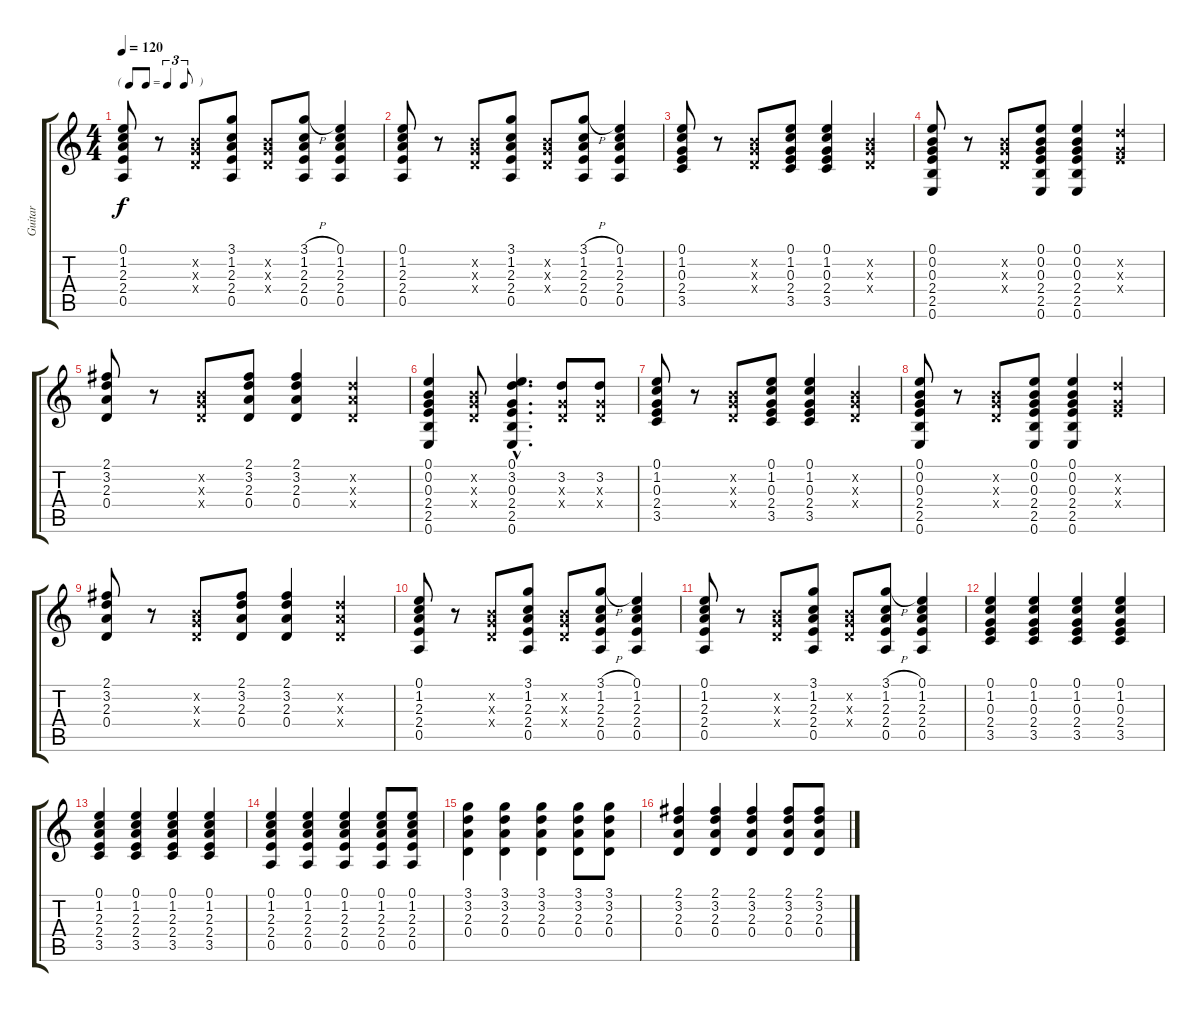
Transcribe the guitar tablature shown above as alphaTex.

\track ("Guitar" "Guitar") {instrument acousticguitarsteel}
\staff {score tabs}
\tuning (E4 B3 G3 D3 A2 E2) {hide}
\ts (4 4)
\tf triplet8th
\tempo 120
\clef g2
\ks c
(0.1 1.2 2.3 2.4 0.5).8{dy f} r.8 (0.2{x} 0.3{x} 0.4{x}).8 (3.1 1.2 2.3 2.4 0.5).8 (0.2{x} 0.3{x} 0.4{x}).8 (3.1{h} 1.2 2.3 2.4 0.5).8 (0.1 1.2 2.3 2.4 0.5).4 |
(0.1 1.2 2.3 2.4 0.5).8 r.8 (0.2{x} 0.3{x} 0.4{x}).8 (3.1 1.2 2.3 2.4 0.5).8 (0.2{x} 0.3{x} 0.4{x}).8 (3.1{h} 1.2 2.3 2.4 0.5).8 (0.1 1.2 2.3 2.4 0.5).4 |
(0.1 1.2 0.3 2.4 3.5).8 r.8 (0.2{x} 0.3{x} 0.4{x}).8 (0.1 1.2 0.3 2.4 3.5).8 (0.1 1.2 0.3 2.4 3.5).4 (0.2{x} 0.3{x} 0.4{x}).4 |
(0.1 0.2 0.3 2.4 2.5 0.6).8 r.8 (0.2{x} 0.3{x} 0.4{x}).8 (0.1 0.2 0.3 2.4 2.5 0.6).8 (0.1 0.2 0.3 2.4 2.5 0.6).4 (3.2{x} 0.3{x} 2.4{x}).4 |
(2.1 3.2 2.3 0.4).8 r.8 (0.2{x} 0.3{x} 0.4{x}).8 (2.1 3.2 2.3 0.4).8 (2.1 3.2 2.3 0.4).4 (3.2{x} 2.3{x} 0.4{x}).4 |
(0.1 0.2 0.3 2.4 2.5 0.6).4 (0.2{x} 0.3{x} 0.4{x}).8 (0.1{hac} 3.2{hac} 0.3{hac} 2.4{hac} 2.5{hac} 0.6{hac}).4{d} (3.2 0.3{x} 0.4{x}).8 (3.2 0.3{x} 0.4{x}).8 |
(0.1 1.2 0.3 2.4 3.5).8 r.8 (0.2{x} 0.3{x} 0.4{x}).8 (0.1 1.2 0.3 2.4 3.5).8 (0.1 1.2 0.3 2.4 3.5).4 (0.2{x} 0.3{x} 0.4{x}).4 |
(0.1 0.2 0.3 2.4 2.5 0.6).8 r.8 (0.2{x} 0.3{x} 0.4{x}).8 (0.1 0.2 0.3 2.4 2.5 0.6).8 (0.1 0.2 0.3 2.4 2.5 0.6).4 (3.2{x} 0.3{x} 2.4{x}).4 |
(2.1 3.2 2.3 0.4).8 r.8 (0.2{x} 0.3{x} 0.4{x}).8 (2.1 3.2 2.3 0.4).8 (2.1 3.2 2.3 0.4).4 (3.2{x} 2.3{x} 0.4{x}).4 |
(0.1 1.2 2.3 2.4 0.5).8 r.8 (0.2{x} 0.3{x} 0.4{x}).8 (3.1 1.2 2.3 2.4 0.5).8 (0.2{x} 0.3{x} 0.4{x}).8 (3.1{h} 1.2 2.3 2.4 0.5).8 (0.1 1.2 2.3 2.4 0.5).4 |
(0.1 1.2 2.3 2.4 0.5).8 r.8 (0.2{x} 0.3{x} 0.4{x}).8 (3.1 1.2 2.3 2.4 0.5).8 (0.2{x} 0.3{x} 0.4{x}).8 (3.1{h} 1.2 2.3 2.4 0.5).8 (0.1 1.2 2.3 2.4 0.5).4 |
(0.1 1.2 0.3 2.4 3.5).4 (0.1 1.2 0.3 2.4 3.5).4 (0.1 1.2 0.3 2.4 3.5).4 (0.1 1.2 0.3 2.4 3.5).4 |
(0.1 1.2 2.3 2.4 3.5).4 (0.1 1.2 2.3 2.4 3.5).4 (0.1 1.2 2.3 2.4 3.5).4 (0.1 1.2 2.3 2.4 3.5).4 |
(0.1 1.2 2.3 2.4 0.5).4 (0.1 1.2 2.3 2.4 0.5).4 (0.1 1.2 2.3 2.4 0.5).4 (0.1 1.2 2.3 2.4 0.5).8 (0.1 1.2 2.3 2.4 0.5).8 |
(3.1 3.2 2.3 0.4).4 (3.1 3.2 2.3 0.4).4 (3.1 3.2 2.3 0.4).4 (3.1 3.2 2.3 0.4).8 (3.1 3.2 2.3 0.4).8 |
(2.1 3.2 2.3 0.4).4 (2.1 3.2 2.3 0.4).4 (2.1 3.2 2.3 0.4).4 (2.1 3.2 2.3 0.4).8 (2.1 3.2 2.3 0.4).8
